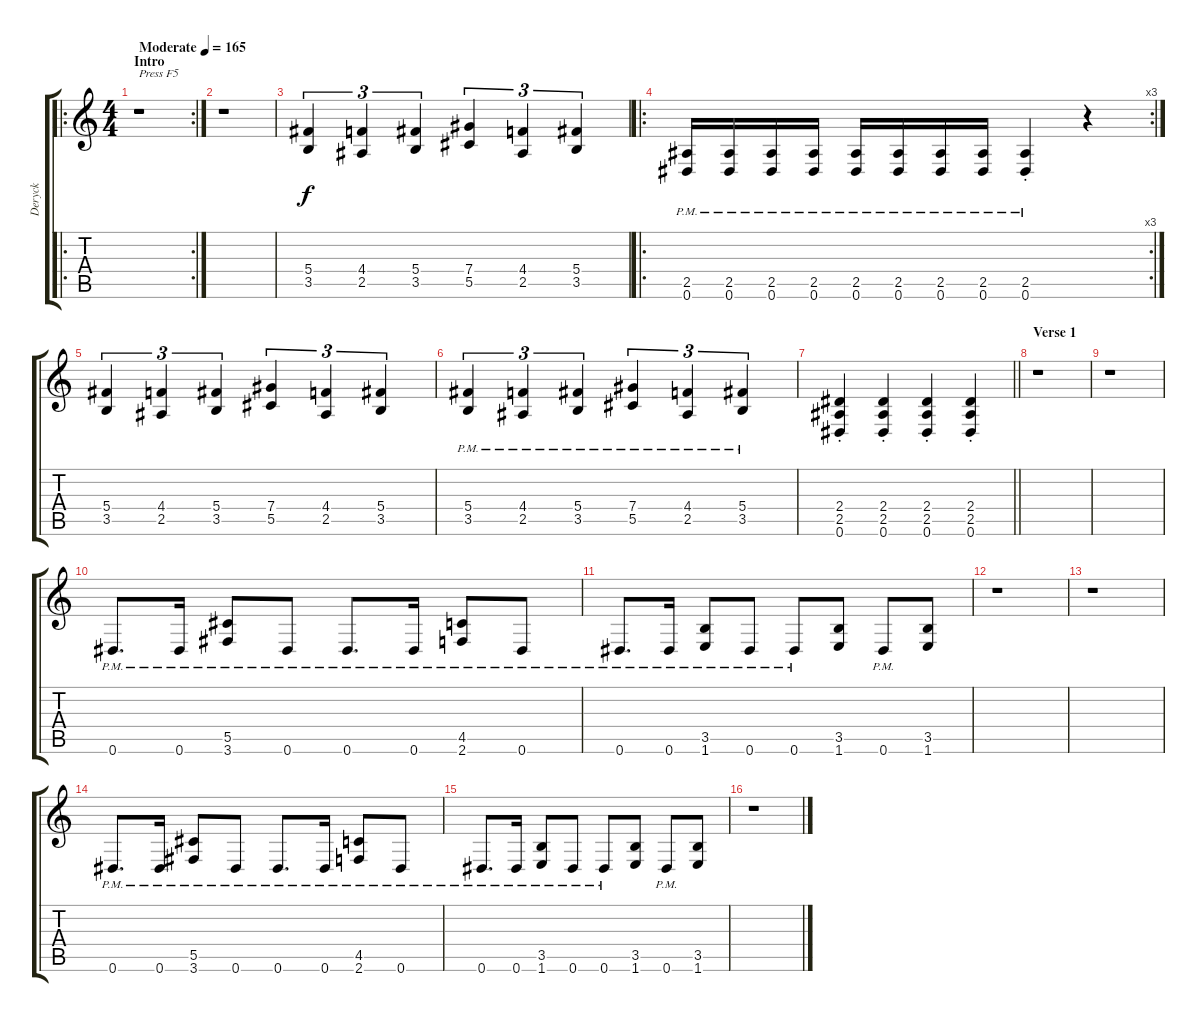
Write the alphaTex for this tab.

\track ("Deryck" "Deryck") {instrument distortionguitar}
\staff {score tabs}
\tuning (Eb4 Bb3 Gb3 Db3 Ab2 Eb2) {hide}
\ro
\rc 2
\ts (4 4)
\section ("" "Intro")
\tempo (165 "Moderate")
\clef g2
\ks c
r.1{txt "Press F5" dy f instrument distortionguitar} |
r.1 |
(5.4 3.5).4{tu (3 2)} (4.4 2.5).4{tu (3 2)} (5.4 3.5).4{tu (3 2)} (7.4 5.5).4{tu (3 2)} (4.4 2.5).4{tu (3 2)} (5.4 3.5).4{tu (3 2)} |
\ro
\rc 3
(2.5{pm} 0.6{pm}).16 (2.5{pm} 0.6{pm}).16 (2.5{pm} 0.6{pm}).16 (2.5{pm} 0.6{pm}).16 (2.5{pm} 0.6{pm}).16 (2.5{pm} 0.6{pm}).16 (2.5{pm} 0.6{pm}).16 (2.5{pm} 0.6{pm}).16 (2.5{pm st} 0.6{pm}).4 r.4 |
(5.4 3.5).4{tu (3 2)} (4.4 2.5).4{tu (3 2)} (5.4 3.5).4{tu (3 2)} (7.4 5.5).4{tu (3 2)} (4.4 2.5).4{tu (3 2)} (5.4 3.5).4{tu (3 2)} |
(5.4{pm} 3.5{pm}).4{tu (3 2)} (4.4{pm} 2.5{pm}).4{tu (3 2)} (5.4{pm} 3.5{pm}).4{tu (3 2)} (7.4{pm} 5.5{pm}).4{tu (3 2)} (4.4{pm} 2.5{pm}).4{tu (3 2)} (5.4{pm} 3.5{pm}).4{tu (3 2)} |
\barLineRight lightlight
(2.4{st} 2.5{st} 0.6{st}).4 (2.4{st} 2.5{st} 0.6{st}).4 (2.4{st} 2.5{st} 0.6{st}).4 (2.4{st} 2.5{st} 0.6{st}).4 |
\section ("" "Verse 1")
r.1 |
r.1 |
0.6{pm}.8{d} 0.6{pm}.16 (5.5{pm} 3.6{pm}).8 0.6{pm}.8 0.6{pm}.8{d} 0.6{pm}.16 (4.5{pm} 2.6{pm}).8 0.6{pm}.8 |
0.6{pm}.8{d} 0.6{pm}.16 (3.5{pm} 1.6{pm}).8 0.6{pm}.8 0.6{pm}.8 (3.5 1.6).8 0.6{pm}.8 (3.5 1.6).8 |
r.1 |
r.1 |
0.6{pm}.8{d} 0.6{pm}.16 (5.5{pm} 3.6{pm}).8 0.6{pm}.8 0.6{pm}.8{d} 0.6{pm}.16 (4.5{pm} 2.6{pm}).8 0.6{pm}.8 |
0.6{pm}.8{d} 0.6{pm}.16 (3.5{pm} 1.6{pm}).8 0.6{pm}.8 0.6{pm}.8 (3.5 1.6).8 0.6{pm}.8 (3.5 1.6).8 |
r.1
